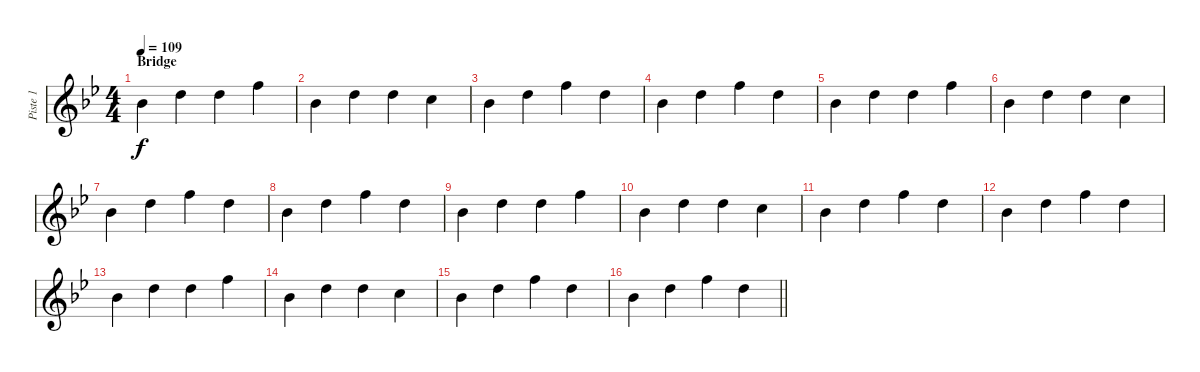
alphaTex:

\track ("Piste 1" "Piste 1") {instrument lead6voice}
\staff {score}
\tuning (E4 B3 G3 D3 A2 E2) {hide}
\ts (4 4)
\section ("" "Bridge")
\tempo 109
\clef g2
\ks bb
11.2.4{dy f} 10.1.4 10.1.4 13.1.4 |
11.2.4 10.1.4 10.1.4 8.1.4 |
11.2.4 10.1.4 13.1.4 10.1.4 |
11.2.4 10.1.4 13.1.4 10.1.4 |
11.2.4 10.1.4 10.1.4 13.1.4 |
11.2.4 10.1.4 10.1.4 8.1.4 |
11.2.4 10.1.4 13.1.4 10.1.4 |
11.2.4 10.1.4 13.1.4 10.1.4 |
11.2.4 10.1.4 10.1.4 13.1.4 |
11.2.4 10.1.4 10.1.4 8.1.4 |
11.2.4 10.1.4 13.1.4 10.1.4 |
11.2.4 10.1.4 13.1.4 10.1.4 |
11.2.4 10.1.4 10.1.4 13.1.4 |
11.2.4 10.1.4 10.1.4 8.1.4 |
11.2.4 10.1.4 13.1.4 10.1.4 |
\barLineRight lightlight
11.2.4 10.1.4 13.1.4 10.1.4
